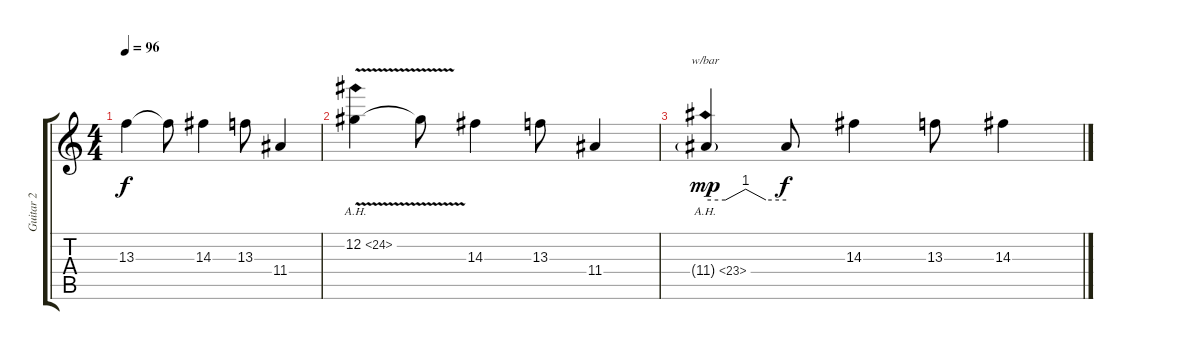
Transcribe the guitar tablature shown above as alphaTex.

\track ("Guitar 2" "Guitar 2") {instrument distortionguitar}
\staff {score tabs}
\tuning (Db4 Ab3 E3 B2 Gb2 B1) {hide}
\ts (4 4)
\tempo 96
\clef g2
\ks c
13.3.4{dy f} 13.3{t}.8 14.3.4 13.3.8 11.4.4 |
12.2{ah 12 v}.4 12.2{t}.8 14.3.4 13.3.8 11.4.4 |
11.4{ah 12 g}.4{tbe (custom default 0 0 15 0 30 4 45 0 60 0) dy mp} 11.4{t}.8{dy f} 14.3.4 13.3.8 14.3.4
